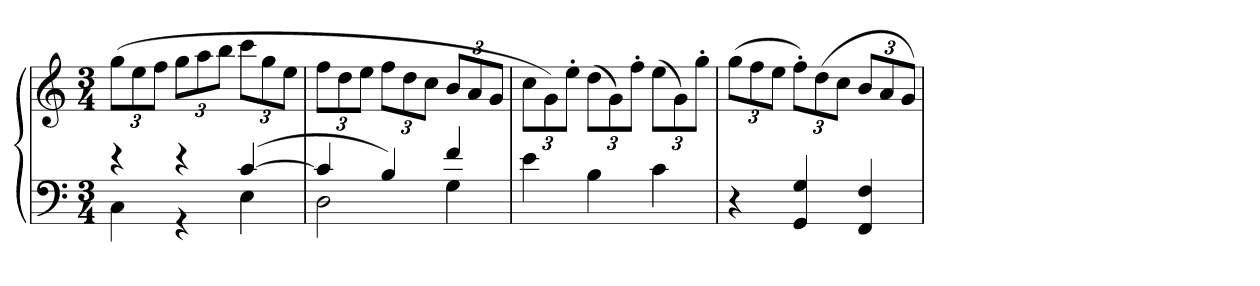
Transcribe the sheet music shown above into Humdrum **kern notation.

**kern	**kern
*part1	*part1
*staff2	*staff1
*clefF4	*clefG2
*k[]	*k[]
*M3/4	*M3/4
=	=
*^	*
4r	4C	(12ggL
.	.	12ee
.	.	12ffJ
4r	4r	12ggL
.	.	12aa
.	.	12bbJ
([4c	4E	12cccL
.	.	12gg
.	.	12eeJ
=94	=94	=94
4c]	2D	12ffL
.	.	12dd
.	.	12eeJ
4B)	.	12ffL
.	.	12dd
.	.	12ccJ
4f	4G	12bL
.	.	12a
.	.	12gJ
*v	*v	*
=95	=95
4e	12ccL
.	12g)
.	12ee'J
4B	(12ddL
.	12g)
.	12ff'J
4c	(12eeL
.	12g)
.	12gg'J
=96	=96
4r	(12ggL
.	12ff
.	12eeJ
4GG 4G	12ff'L)
.	(12dd
.	12ccJ
4FF 4F	12bL
.	12a
.	12gJ)
=	=
*-	*-
